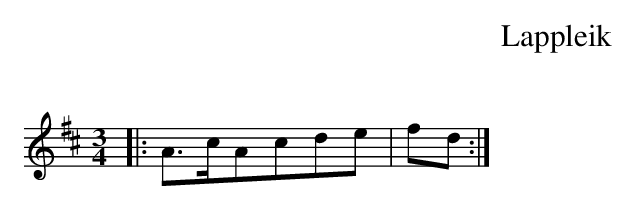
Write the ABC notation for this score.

X:1
T:Lappleik
O:
M:3/4
L:1/8
K:D
|: A3/2c/2Acde | fd:|
